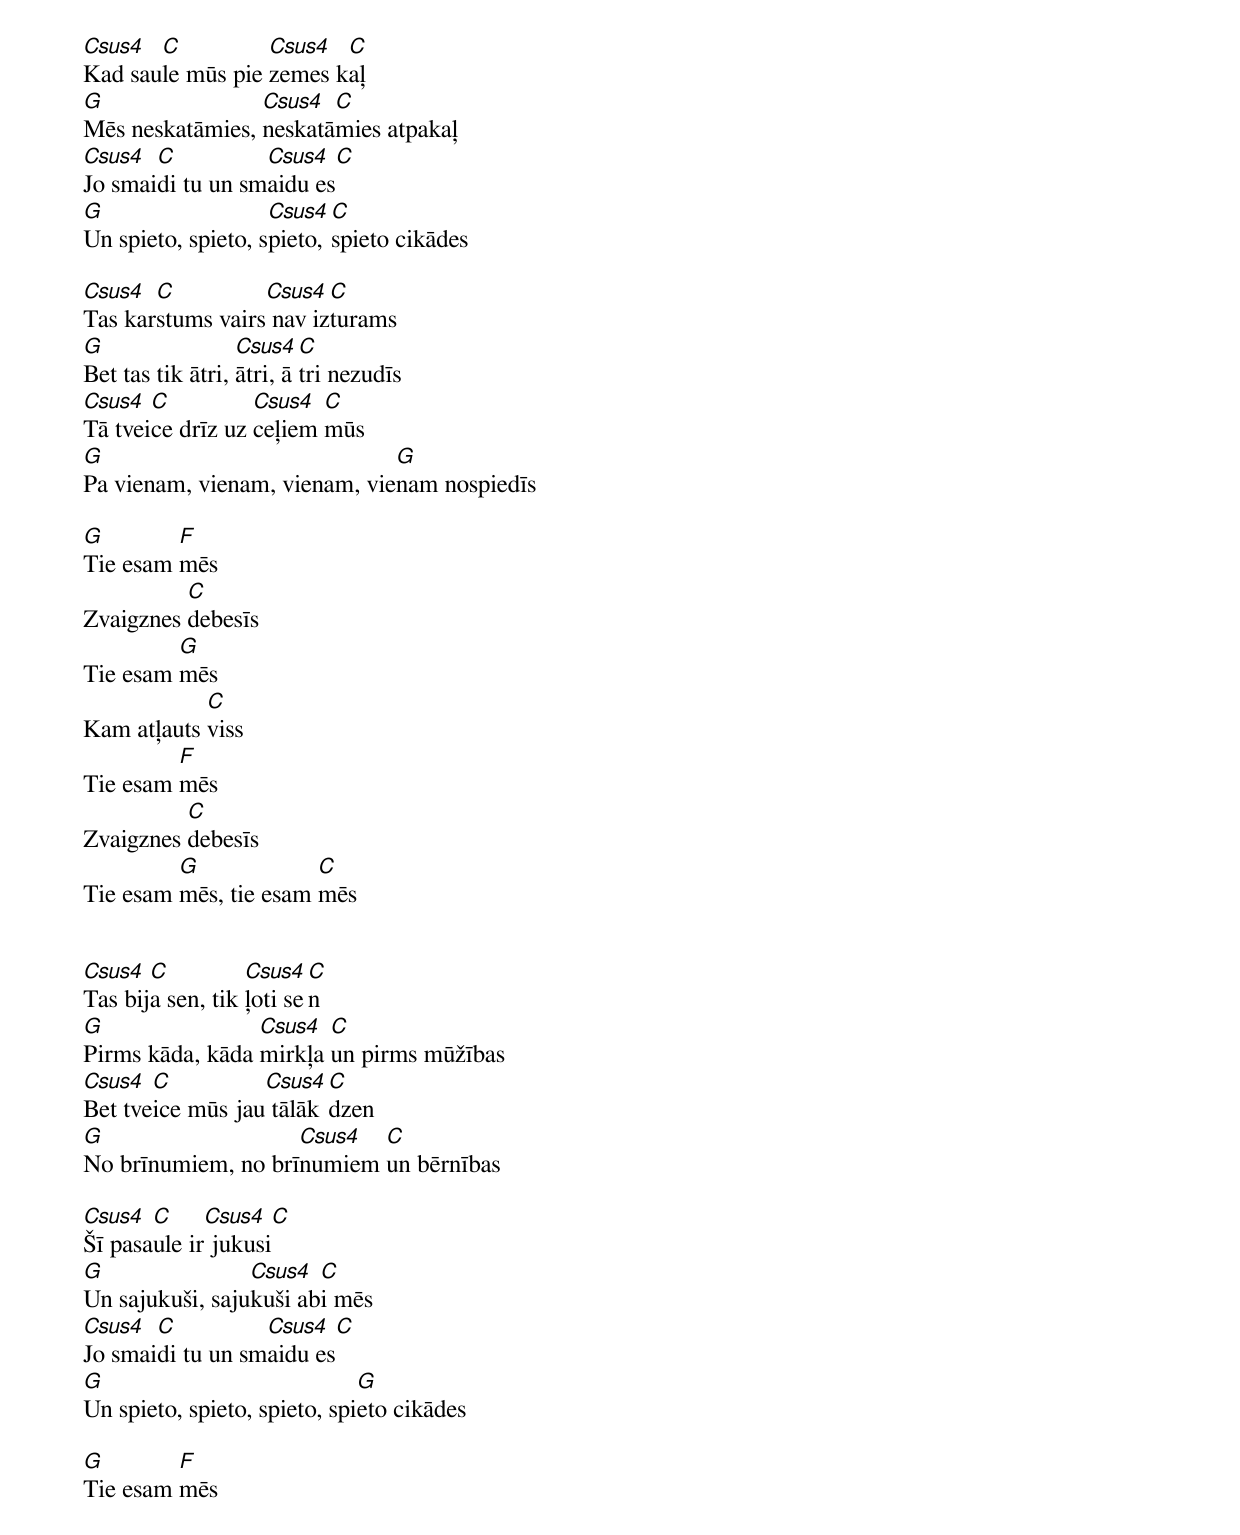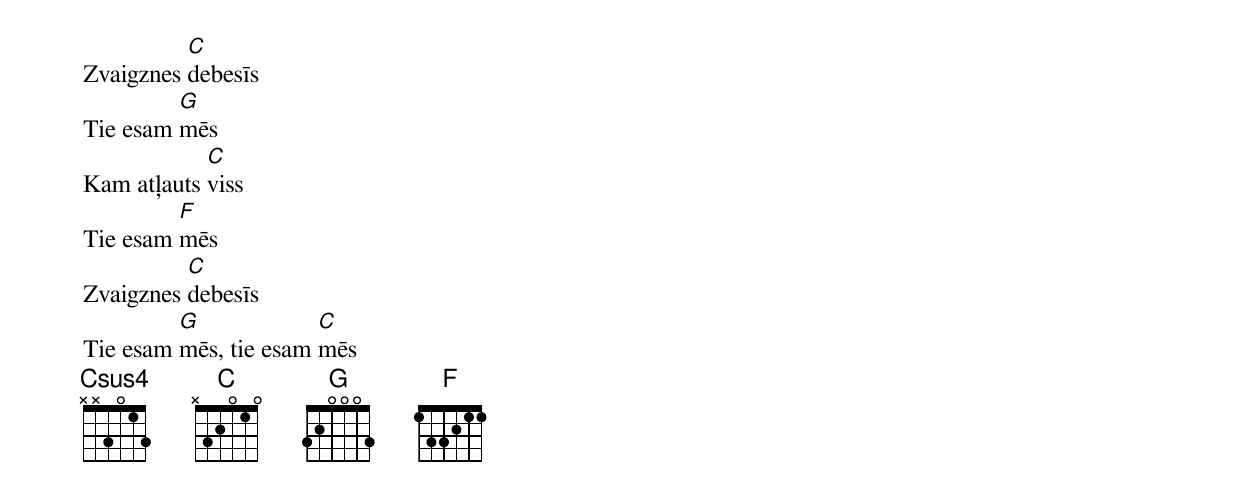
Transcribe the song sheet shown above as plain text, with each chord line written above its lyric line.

Csus4  C          Csus4  C
Kad saule mūs pie zemes kaļ
G                Csus4  C
Mēs neskatāmies, neskatāmies atpakaļ
Csus4  C          Csus4  C
Jo smaidi tu un smaidu es
G                   Csus4  C
Un spieto, spieto, spieto, spieto cikādes

Csus4  C          Csus4  C
Tas karstums vairs nav izturams
G                 Csus4  C
Bet tas tik ātri, ātri, ātri nezudīs
Csus4  C          Csus4  C
Tā tveice drīz uz ceļiem mūs
G                             G
Pa vienam, vienam, vienam, vienam nospiedīs

G        F
Tie esam mēs
          C
Zvaigznes debesīs
         G
Tie esam mēs
            C
Kam atļauts viss
         F
Tie esam mēs
          C
Zvaigznes debesīs
         G             C
Tie esam mēs, tie esam mēs


Csus4  C          Csus4  C
Tas bija sen, tik ļoti sen
G                Csus4  C
Pirms kāda, kāda mirkļa un pirms mūžības
Csus4  C          Csus4  C
Bet tveice mūs jau tālāk dzen
G                   Csus4  C
No brīnumiem, no brīnumiem un bērnības

Csus4  C     Csus4  C
Šī pasaule ir jukusi
G                Csus4  C
Un sajukuši, sajukuši abi mēs
Csus4  C          Csus4  C
Jo smaidi tu un smaidu es
G                             G
Un spieto, spieto, spieto, spieto cikādes

G        F
Tie esam mēs
          C
Zvaigznes debesīs
         G
Tie esam mēs
            C
Kam atļauts viss
         F
Tie esam mēs
          C
Zvaigznes debesīs
         G             C
Tie esam mēs, tie esam mēs
